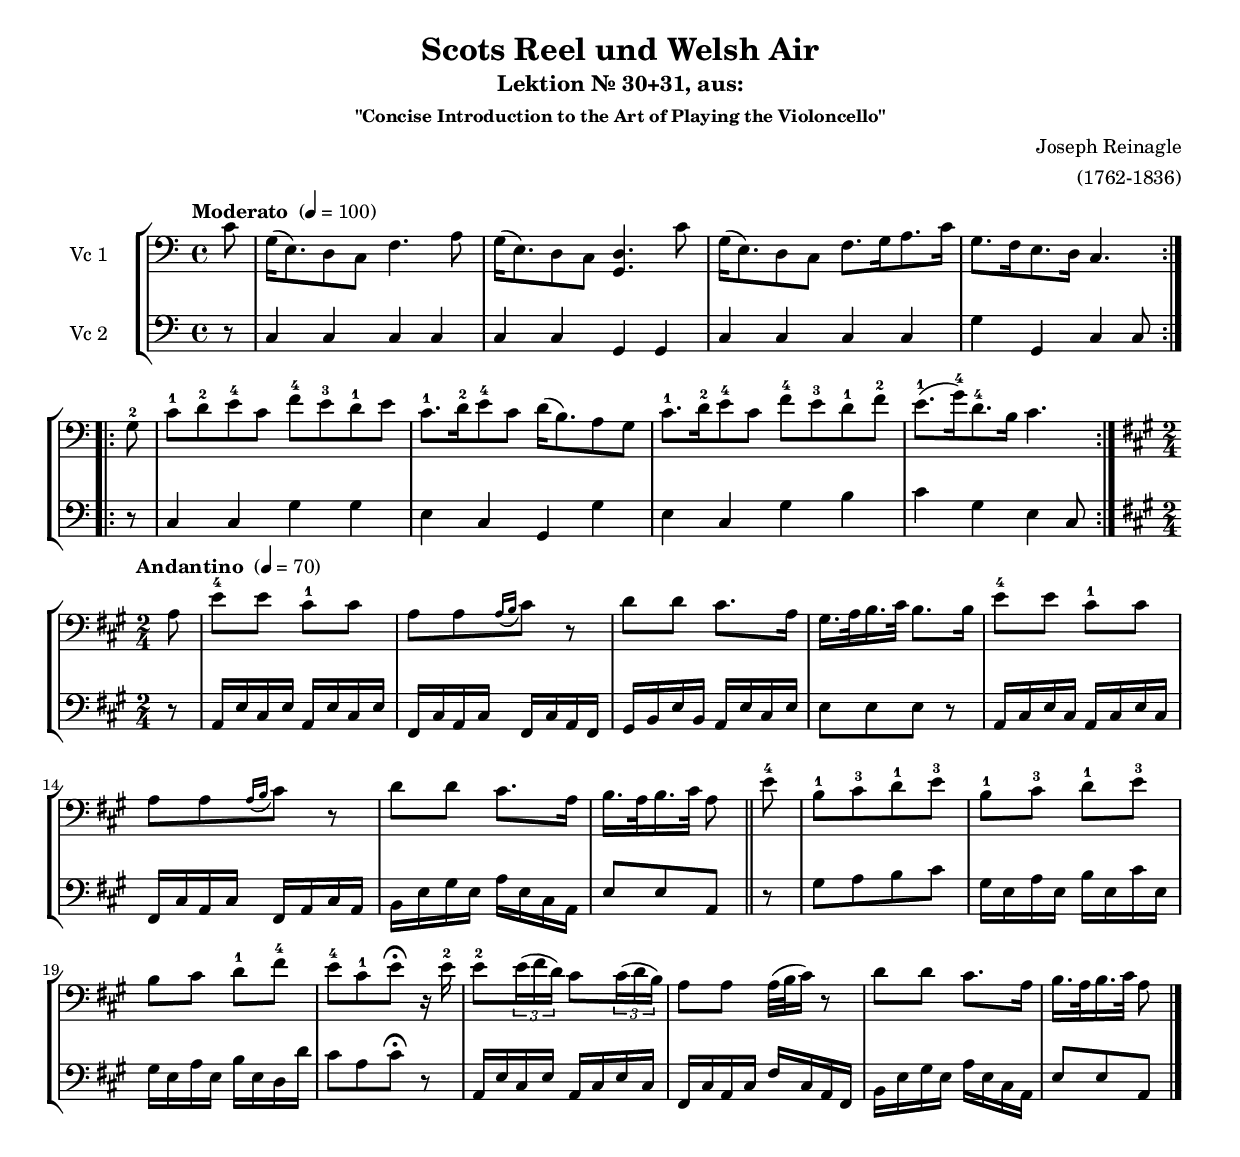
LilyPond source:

\version "2.12.3"
\include "deutsch.ly"

#(set-global-staff-size 17)

\header {
  title = "Scots Reel und Welsh Air"
  subtitle = "Lektion Nr. 30+31, aus:"
  subsubtitle = "\"Concise Introduction to the Art of Playing the Violoncello\""
  composer = "Joseph Reinagle"
  arranger = "(1762-1836)"
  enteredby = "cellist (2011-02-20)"
}

voiceconsts = {
 \key c \major
 \time 4/4
% \clef "treble"
 \clef "bass"
% \numericTimeSignature
 \compressFullBarRests
 \tempo "Moderato " 4=100
}

%midilow = "harpsichord"
%midilow = "clarinet"
%midilow = "accordion"
midilow = "bassoon"

va = \relative c' {
   \voiceconsts

   \repeat volta 2 {
     \partial 8 c8
     g16[( e8.) d8 c] f4. a8
     g16[( e8.) d8 c] <g d'>4. c'8
     g16[( e8.) d8 c] f8.[ g16 a8. c16]
     g8.[ f16 e8. d16] c4.
   }

   \repeat volta 2 {
     \partial 8 g'8-2
     c-1 d-2 e-4 c f-4 e-3 d-1 e
     c8.-1[ d16-2 e8-4 c] d16[( h8.) a8 g]
     c8.-1[ d16-2 e8-4 c] f-4 e-3 d-1 f-2
     e8.[(-1 g16)-4 d8.-4 h16] c4.
   }

   \tempo "Andantino " 4=70 \key a \major \time 2/4
   \partial 8 a8
   e'-4 e cis-1 cis
   a[ a \appoggiatura { a16[ h] } cis8] r
   d d cis8. a16

   gis16.[ a32 h16. cis32] h8. h16
   e8-4 e cis-1 cis
   a[ a \appoggiatura { a16[ h] } cis8] r
   d d cis8. a16
   h16.[ a32 h16. cis32] a8 \bar "||"

   \partial 8 e'-4
   h[-1 cis-3 d-1 e]-3
   h-1 cis-3 d-1 e-3
   h cis d-1 fis-4
   e[-4 cis-1 e]\fermata r16 e-2
   e8-2[ \times 2/3 { e16( fis d)] } cis8[ \times 2/3 { cis16( d h)] }

   a8 a a32( h cis16) r8
   d d cis8. a16
   h16.[ a32 h16. cis32] a8 \bar "|."
}

vb = \relative c {
   \voiceconsts

   \repeat volta 2 {
     \partial 8 r8
     c4 c c c
     c c g g
     c c c c
     g' g, c c8
   }

   \repeat volta 2 {
     \partial 8 r8
     c4 c g' g
     e c g g'
     e c g' h
     c g e c8
   }

   \tempo "Andantino " 4=70 \key a \major \time 2/4
   \partial 8 r8
   a16 e' cis e a, e' cis e
   fis, cis' a cis fis, cis' a fis
   gis h e h a e' cis e

   e8[ e e] r
   a,16 cis e cis a cis e cis
   fis, cis' a cis fis, a cis a
   h e gis e a e cis a
   e'8[ e a,] \bar "||"

   \partial 8 r
   gis'[ a h cis]
   gis16 e a e h' e, cis' e,
   gis e a e h' e, d d'
   cis8[ a cis]\fermata r
   a,16 e' cis e a, cis e cis

   fis, cis' a cis fis cis a fis
   h e gis e a e cis a
   e'8[ e a,] \bar "|."
}


\book {
  \score {
    \new StaffGroup <<
      \new Staff {
	\set Staff.midiInstrument = \midilow
	\set Staff.instrumentName = #"Vc 1"
	\transpose c c { \va }
      }

      \new Staff {
	\set Staff.midiInstrument = \midilow
	\set Staff.instrumentName = #"Vc 2"
	\transpose c c { \vb }
      }
    >>

    \layout {}

    \midi {
      \context {
	\Score
	tempoWholesPerMinute = #(ly:make-moment 100 4)
      }
    }
  }
}
